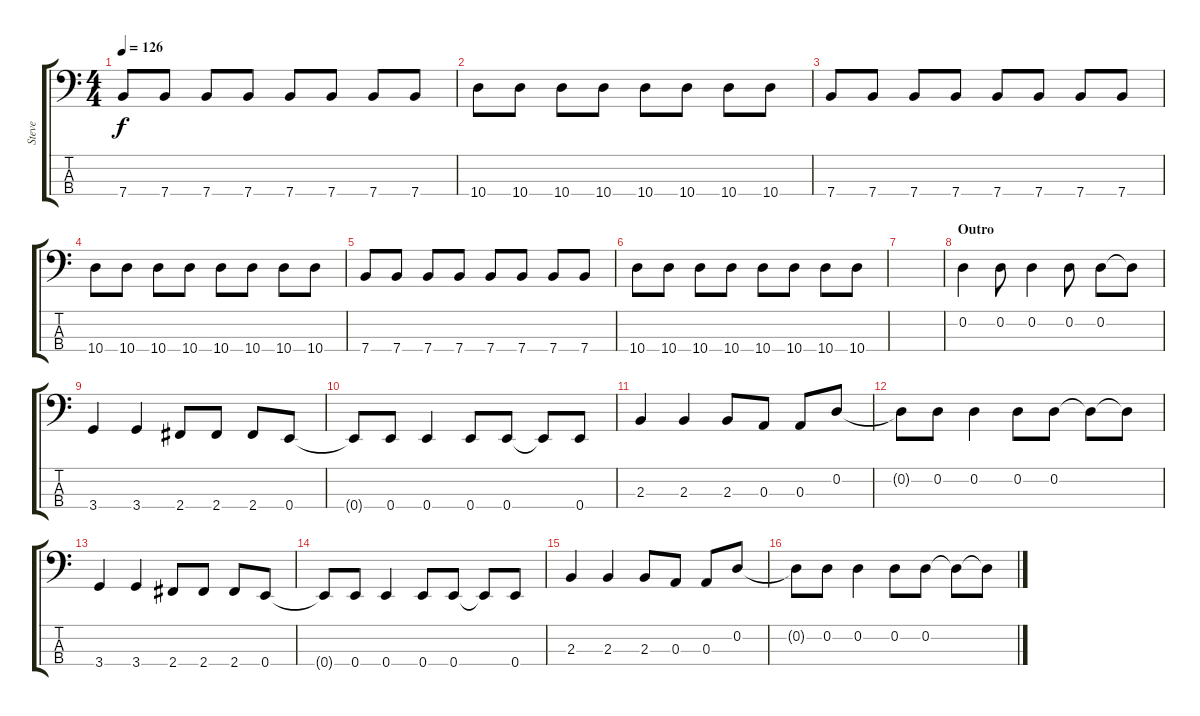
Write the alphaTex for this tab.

\track ("Steve" "Steve") {instrument electricbasspick}
\staff {score tabs}
\tuning (G2 D2 A1 E1) {hide}
\ts (4 4)
\tempo 126
\clef f4
\ks c
7.4.8{dy f} 7.4.8 7.4.8 7.4.8 7.4.8 7.4.8 7.4.8 7.4.8 |
10.4.8 10.4.8 10.4.8 10.4.8 10.4.8 10.4.8 10.4.8 10.4.8 |
7.4.8 7.4.8 7.4.8 7.4.8 7.4.8 7.4.8 7.4.8 7.4.8 |
10.4.8 10.4.8 10.4.8 10.4.8 10.4.8 10.4.8 10.4.8 10.4.8 |
7.4.8 7.4.8 7.4.8 7.4.8 7.4.8 7.4.8 7.4.8 7.4.8 |
10.4.8 10.4.8 10.4.8 10.4.8 10.4.8 10.4.8 10.4.8 10.4.8 |
|
\section ("" "Outro")
0.2.4{volume 13} 0.2.8 0.2.4 0.2.8 0.2.8 0.2{t}.8 |
3.4.4 3.4.4 2.4.8 2.4.8 2.4.8 0.4.8 |
0.4{t}.8 0.4.8 0.4.4 0.4.8 0.4.8 0.4{t}.8 0.4.8 |
2.3.4 2.3.4 2.3.8 0.3.8 0.3.8 0.2.8 |
0.2{t}.8 0.2.8 0.2.4 0.2.8 0.2.8 0.2{t}.8 0.2{t}.8 |
3.4.4 3.4.4 2.4.8 2.4.8 2.4.8 0.4.8 |
0.4{t}.8 0.4.8 0.4.4 0.4.8 0.4.8 0.4{t}.8 0.4.8 |
2.3.4 2.3.4 2.3.8 0.3.8 0.3.8 0.2.8 |
0.2{t}.8 0.2.8 0.2.4 0.2.8 0.2.8 0.2{t}.8 0.2{t}.8
